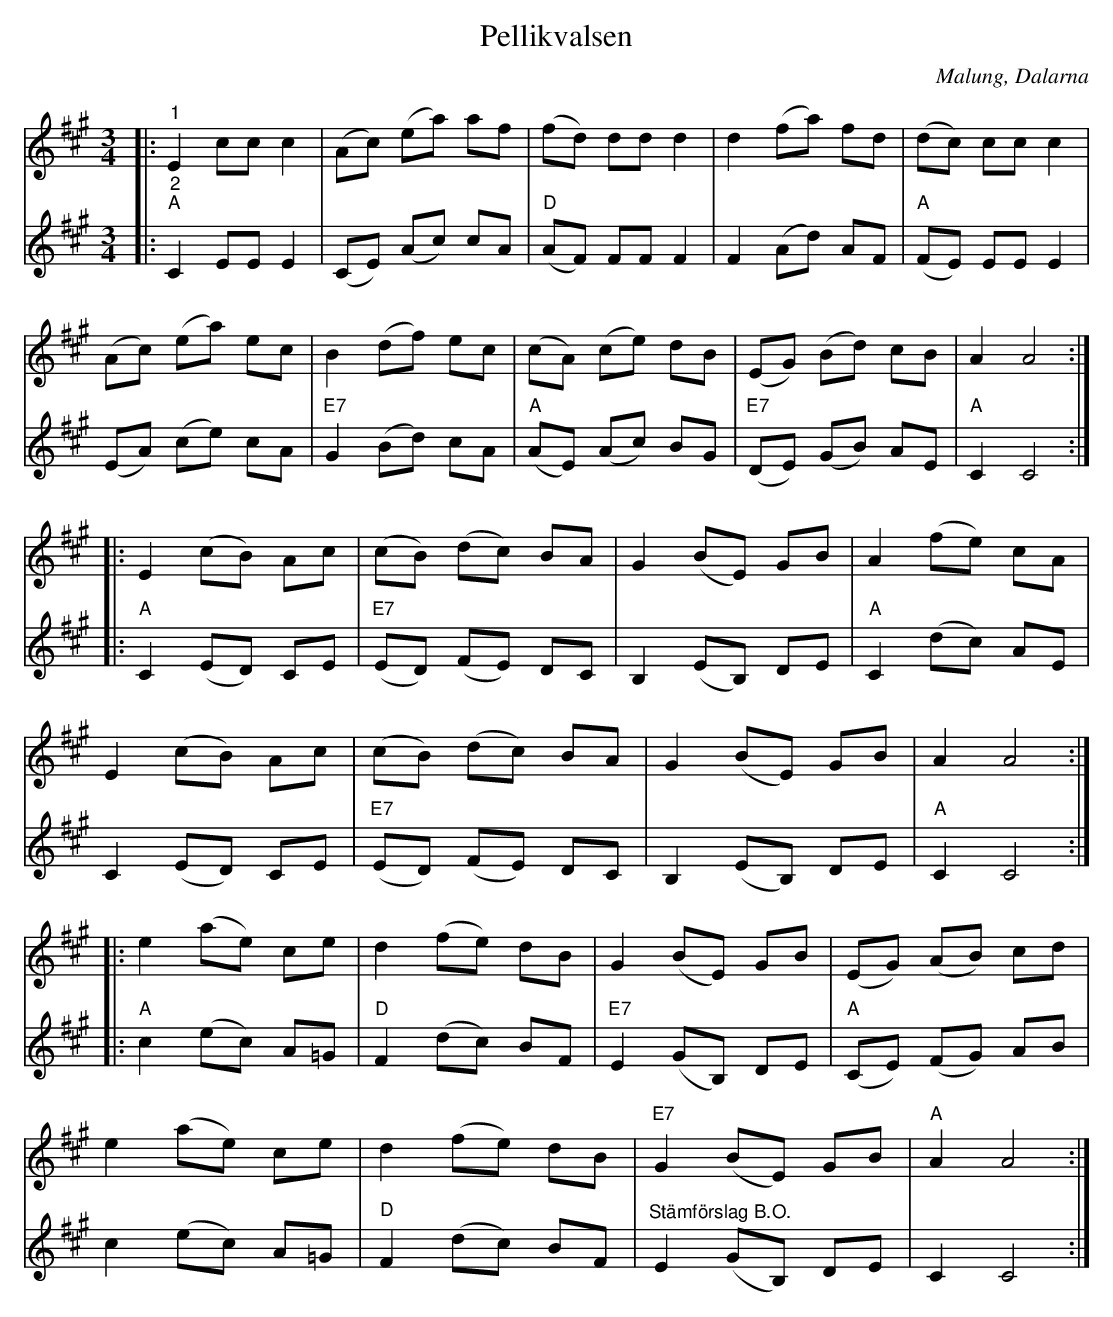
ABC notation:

X:1
T:Pellikvalsen
O:Malung, Dalarna
L:1/8
M:3/4
K:A
V:1
|:"^1" E2 cc c2 | (Ac) (ea) af | (fd) dd d2 | d2 (fa) fd | (dc) cc c2 |
(Ac) (ea) ec | B2 (df) ec | (cA) (ce) dB | (EG) (Bd) cB | A2 A4 ::
E2 (cB) Ac | (cB) (dc) BA | G2 (BE) GB | A2 (fe) cA |
E2 (cB) Ac | (cB) (dc) BA | G2 (BE) GB | A2 A4 ::
e2 (ae) ce | d2 (fe) dB | G2 (BE) GB | (EG) (AB) cd |
e2 (ae) ce | d2 (fe) dB |"E7" G2 (BE) GB |"A" A2 A4 :|
V:2
|:"^2""A" C2 EE E2 | (CE) (Ac) cA |"D" (AF) FF F2 | F2 (Ad) AF |"A" (FE) EE E2 |
(EA) (ce) cA | "E7" G2 (Bd) cA |"A" (AE) (Ac) BG |"E7" (DE) (GB) AE |"A" C2 C4 ::
"A" C2 (ED) CE | "E7" (ED) (FE) DC | B,2 (EB,) DE |"A" C2 (dc) AE |
C2 (ED) CE |"E7" (ED) (FE) DC | B,2 (EB,) DE |"A" C2 C4 ::
"A" c2 (ec) A=G |"D" F2 (dc) BF |"E7" E2 (GB,) DE | "A" (CE) (FG) AB |
c2 (ec) A=G |"D" F2 (dc) BF |"^Stämförslag B.O." E2 (GB,) DE | C2 C4 :|
